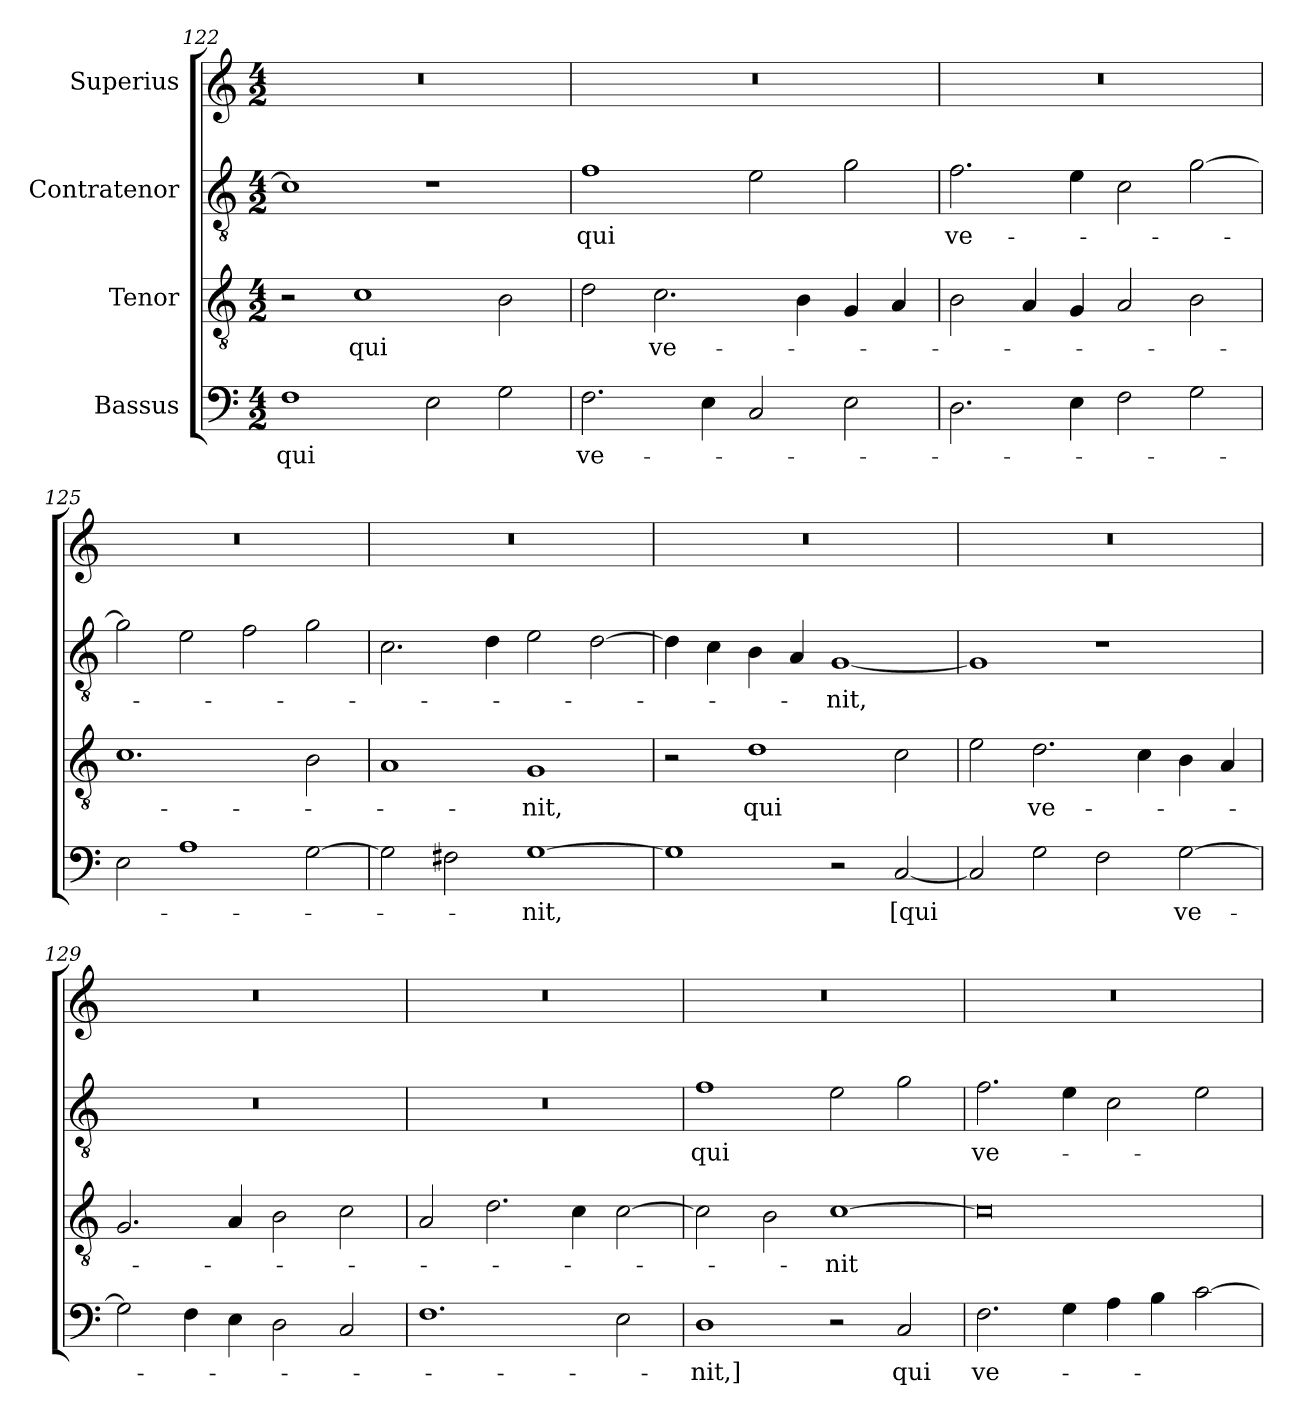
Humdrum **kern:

**kern	**text	**kern	**text	**kern	**text	**kern
*part4	*part4	*part3	*part3	*part2	*part2	*part1
*staff4	*staff4	*staff3	*staff3	*staff2	*staff2	*staff1
*I"Bassus	*	*I"Tenor	*	*I"Contratenor	*	*I"Superius
*clefF4	*	*clefGv2	*	*clefGv2	*	*clefG2
*k[]	*	*k[]	*	*k[]	*	*k[]
*M4/2	*	*M4/2	*	*M4/2	*	*M4/2
=122	=122	=122	=122	=122	=122	=122
1F\	qui	2r	.	1c\]	.	0r
.	.	1c\	qui	.	.	.
2E\	.	.	.	1r	.	.
2G\	.	2B\	.	.	.	.
=123	=123	=123	=123	=123	=123	=123
2.F\	ve-	2d\	.	1f\	qui	0r
.	.	2.c\	ve-	.	.	.
4E\	.	.	.	.	.	.
2C/	.	.	.	2e\	.	.
.	.	4B\	.	.	.	.
2E\	.	4G/	.	2g\	.	.
.	.	4A/	.	.	.	.
=124	=124	=124	=124	=124	=124	=124
2.D\	.	2B\	.	2.f\	ve-	0r
.	.	4A/	.	.	.	.
4E\	.	4G/	.	4e\	.	.
2F\	.	2A/	.	2c\	.	.
2G\	.	2B\	.	[2g\	.	.
=125	=125	=125	=125	=125	=125	=125
2E\	.	1.c\	.	2g\]	.	0r
1A\	.	.	.	2e\	.	.
.	.	.	.	2f\	.	.
[2G\	.	2B\	.	2g\	.	.
=126	=126	=126	=126	=126	=126	=126
2G\]	.	1A/	.	2.c\	.	0r
2F#X\	.	.	.	.	.	.
.	.	.	.	4d\	.	.
[1G\	-nit,	1G/	-nit,	2e\	.	.
.	.	.	.	[2d\	.	.
=127	=127	=127	=127	=127	=127	=127
1G\]	.	2r	.	4d\]	.	0r
.	.	.	.	4c\	.	.
.	.	1d\	qui	4B\	.	.
.	.	.	.	4A/	.	.
2r	.	.	.	[1G/	-nit,	.
[2C/	[qui	2c\	.	.	.	.
=128	=128	=128	=128	=128	=128	=128
2C/]	.	2e\	.	1G/]	.	0r
2G\	.	2.d\	ve-	.	.	.
2F\	.	.	.	1r	.	.
.	.	4c\	.	.	.	.
[2G\	ve-	4B\	.	.	.	.
.	.	4A/	.	.	.	.
=129	=129	=129	=129	=129	=129	=129
2G\]	.	2.G/	.	0r	.	0r
4F\	.	.	.	.	.	.
4E\	.	4A/	.	.	.	.
2D\	.	2B\	.	.	.	.
2C/	.	2c\	.	.	.	.
=130	=130	=130	=130	=130	=130	=130
1.F\	.	2A/	.	0r	.	0r
.	.	2.d\	.	.	.	.
.	.	4c\	.	.	.	.
2E\	.	[2c\	.	.	.	.
=131	=131	=131	=131	=131	=131	=131
1D\	-nit,]	2c\]	.	1f\	qui	0r
.	.	2B\	.	.	.	.
2r	.	[1c\	-nit	2e\	.	.
2C/	qui	.	.	2g\	.	.
=132	=132	=132	=132	=132	=132	=132
2.F\	ve-	0c\]	.	2.f\	ve-	0r
4G\	.	.	.	4e\	.	.
4A\	.	.	.	2c\	.	.
4B\	.	.	.	.	.	.
[2c\	.	.	.	2e\	.	.
=	=	=	=	=	=	=
*-	*-	*-	*-	*-	*-	*-
